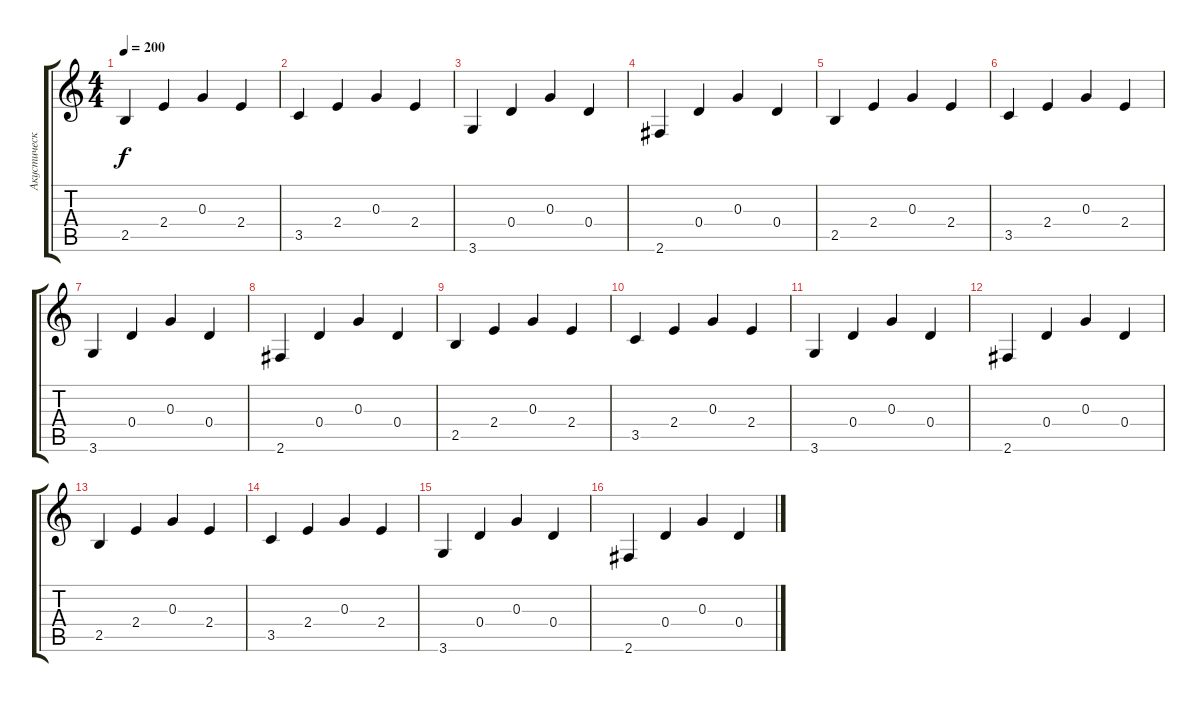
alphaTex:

\track ("Акустическая гитара" "Акустическ") {instrument acousticguitarsteel}
\staff {score tabs}
\tuning (E4 B3 G3 D3 A2 E2) {hide}
\ts (4 4)
\tempo 200
\clef g2
\ks c
2.5.4{dy f} 2.4.4 0.3.4 2.4.4 |
3.5.4 2.4.4 0.3.4 2.4.4 |
3.6.4 0.4.4 0.3.4 0.4.4 |
2.6.4 0.4.4 0.3.4 0.4.4 |
2.5.4 2.4.4 0.3.4 2.4.4 |
3.5.4 2.4.4 0.3.4 2.4.4 |
3.6.4 0.4.4 0.3.4 0.4.4 |
2.6.4 0.4.4 0.3.4 0.4.4 |
2.5.4 2.4.4 0.3.4 2.4.4 |
3.5.4 2.4.4 0.3.4 2.4.4 |
3.6.4 0.4.4 0.3.4 0.4.4 |
2.6.4 0.4.4 0.3.4 0.4.4 |
2.5.4 2.4.4 0.3.4 2.4.4 |
3.5.4 2.4.4 0.3.4 2.4.4 |
3.6.4 0.4.4 0.3.4 0.4.4 |
2.6.4 0.4.4 0.3.4 0.4.4
